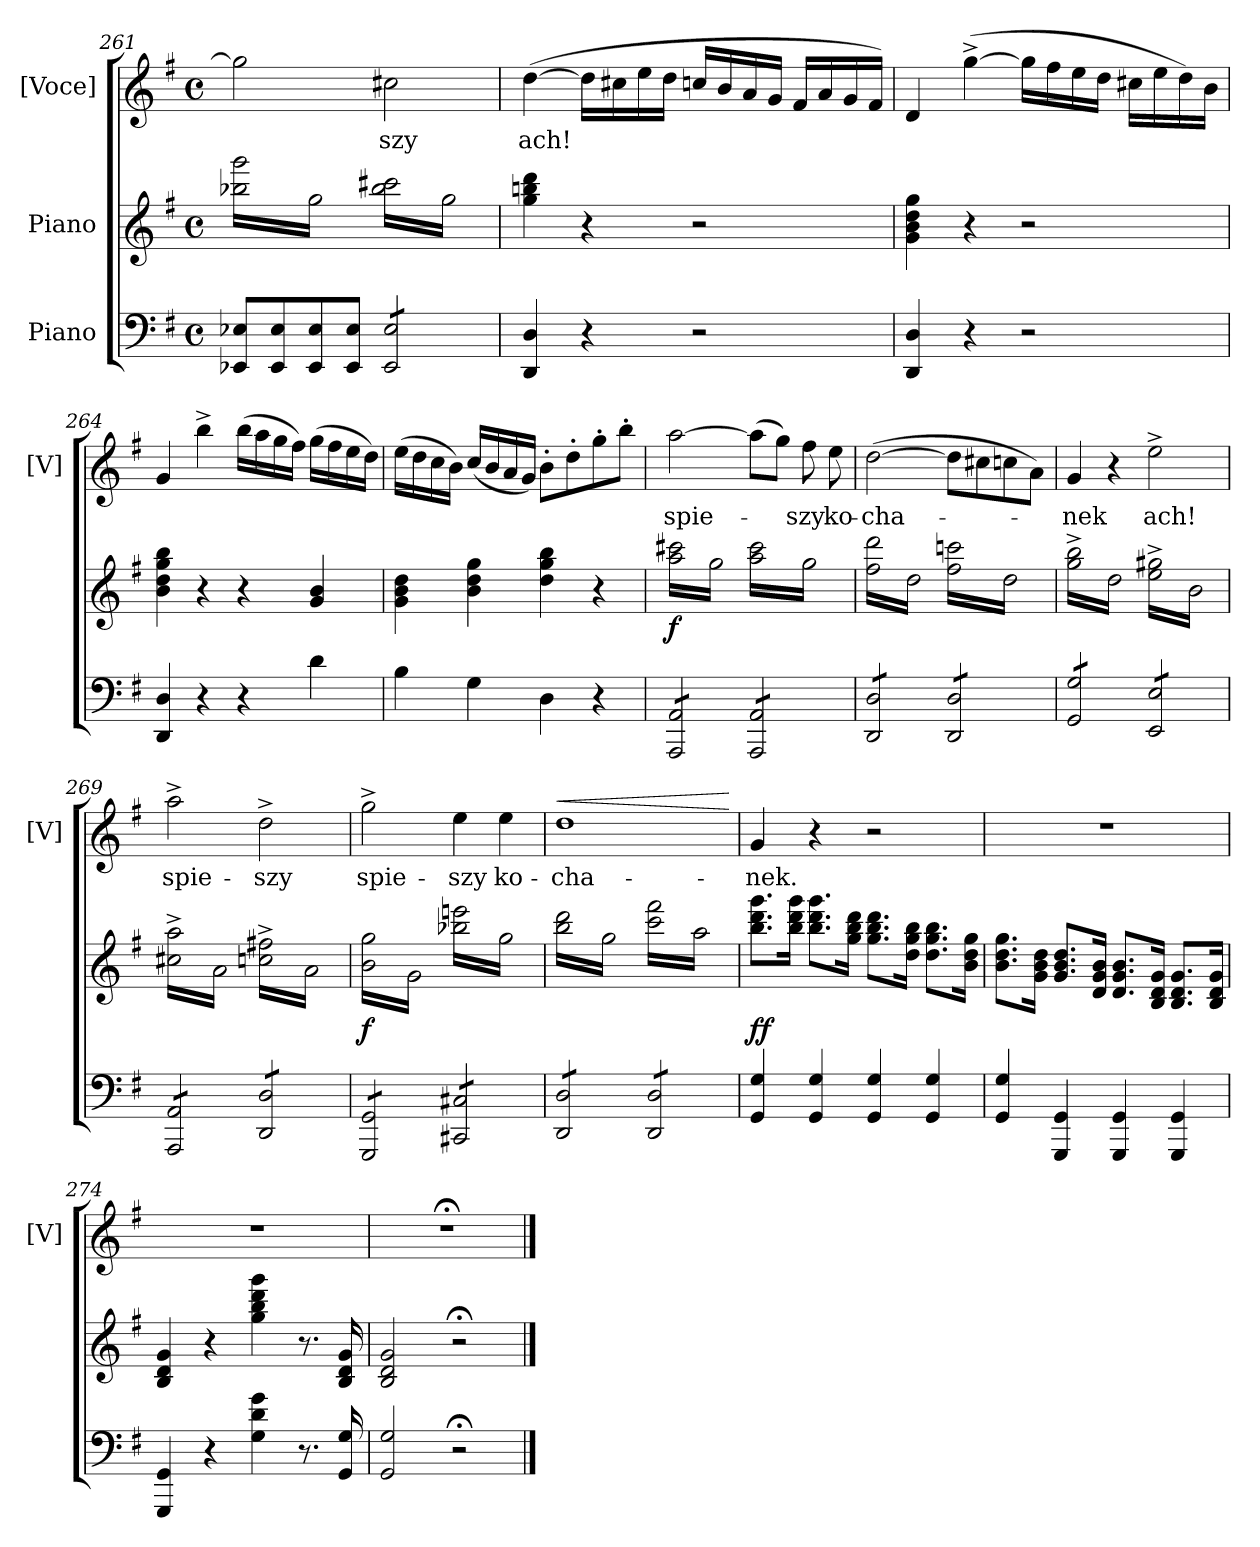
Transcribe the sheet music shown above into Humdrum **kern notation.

**kern	**kern	**dynam	**kern	**text	**dynam
*part3	*part2	*part2	*part1	*part1	*part1
*staff3	*staff2	*staff2	*staff1	*staff1	*staff1
*I"Piano	*I"Piano	*	*I"[Voce]	*	*
*	*	*	*I'[V]	*	*
*clefF4	*clefG2	*	*clefG2	*	*
*k[f#]	*k[f#]	*	*k[f#]	*	*
*G:	*G:	*	*G:	*	*
*M4/4	*M4/4	*	*M4/4	*	*
*met(c)	*met(c)	*	*met(c)	*	*
=261	=261	=261	=261	=261	=261
*	*tremolo	*	*	*	*
8EE-X/ 8E-X/L	16bb-X\ 16ggg\LL	.	2gg\]	.	.
.	16gg\	.	.	.	.
8EE-/ 8E-/	16bb-X\ 16ggg\	.	.	.	.
.	16gg\	.	.	.	.
8EE-/ 8E-/	16bb-X\ 16ggg\	.	.	.	.
.	16gg\	.	.	.	.
8EE-/ 8E-/J	16bb-X\ 16ggg\	.	.	.	.
.	16gg\JJ	.	.	.	.
*tremolo	*	*	*	*	*
8EE-/ 8E-/L	16bb-\ 16ccc#X\LL	.	2cc#X\	-szy	.
.	16gg\	.	.	.	.
8EE-/ 8E-/	16bb-\ 16ccc#X\	.	.	.	.
.	16gg\	.	.	.	.
8EE-/ 8E-/	16bb-\ 16ccc#X\	.	.	.	.
.	16gg\	.	.	.	.
8EE-/ 8E-/J	16bb-\ 16ccc#X\	.	.	.	.
*Xtremolo	*	*	*	*	*
.	16gg\JJ	.	.	.	.
*	*Xtremolo	*	*	*	*
=262	=262	=262	=262	=262	=262
4DD/ 4D/	4gg\ 4bbn\ 4ddd\	.	([4dd\	ach!	.
.	.	.	.	.	.
.	.	.	.	.	.
.	.	.	.	.	.
4r	4r	.	16dd\LL]	.	.
.	.	.	16cc#X\	.	.
.	.	.	16ee\	.	.
.	.	.	16dd\JJ	.	.
2r	2r	.	16ccn/LL	.	.
.	.	.	16b/	.	.
.	.	.	16a/	.	.
.	.	.	16g/JJ	.	.
.	.	.	16f#/LL	.	.
.	.	.	16a/	.	.
.	.	.	16g/	.	.
.	.	.	16f#/JJ)	.	.
=263	=263	=263	=263	=263	=263
4DD/ 4D/	4g\ 4b\ 4dd\ 4gg\	.	4d/	.	.
4r	4r	.	([4gg^\	.	.
2r	2r	.	16gg\LL]	.	.
.	.	.	16ff#\	.	.
.	.	.	16ee\	.	.
.	.	.	16dd\JJ	.	.
.	.	.	16cc#X\LL	.	.
.	.	.	16ee\	.	.
.	.	.	16dd\)	.	.
.	.	.	16b\JJ	.	.
=264	=264	=264	=264	=264	=264
4DD/ 4D/	4b\ 4dd\ 4gg\ 4bb\	.	4g/	.	.
4r	4r	.	4bb^\	.	.
4r	4r	.	(16bb\LL	.	.
.	.	.	16aa\	.	.
.	.	.	16gg\	.	.
.	.	.	16ff#\JJ)	.	.
4d\	4g/ 4b/	.	(16gg\LL	.	.
.	.	.	16ff#\	.	.
.	.	.	16ee\	.	.
.	.	.	16dd\JJ)	.	.
=265	=265	=265	=265	=265	=265
4B\	4g\ 4b\ 4dd\	.	(16ee\LL	.	.
.	.	.	16dd\	.	.
.	.	.	16cc\	.	.
.	.	.	16b\JJ)	.	.
4G\	4b\ 4dd\ 4gg\	.	(16cc/LL	.	.
.	.	.	16b/	.	.
.	.	.	16a/	.	.
.	.	.	16g/JJ)	.	.
4D\	4dd\ 4gg\ 4bb\	.	8b'\L	.	.
.	.	.	8dd'\	.	.
4r	4r	.	8gg'\	.	.
.	.	.	8bb'\J	.	.
=266	=266	=266	=266	=266	=266
*tremolo	*	*	*	*	*
*	*tremolo	*	*	*	*
8AAA/ 8AA/L	16aa\ 16ccc#X\LL	f	[2aa\	spie-	.
.	16gg\	.	.	.	.
8AAA/ 8AA/	16aa\ 16ccc#X\	.	.	.	.
.	16gg\	.	.	.	.
8AAA/ 8AA/	16aa\ 16ccc#X\	.	.	.	.
.	16gg\	.	.	.	.
8AAA/ 8AA/J	16aa\ 16ccc#X\	.	.	.	.
.	16gg\JJ	.	.	.	.
8AAA/ 8AA/L	16aa\ 16ccc#\LL	.	(8aa\L]	.	.
.	16gg\	.	.	.	.
8AAA/ 8AA/	16aa\ 16ccc#\	.	8gg\J)	.	.
.	16gg\	.	.	.	.
8AAA/ 8AA/	16aa\ 16ccc#\	.	8ff#\	-szy	.
.	16gg\	.	.	.	.
8AAA/ 8AA/J	16aa\ 16ccc#\	.	8ee\	ko-	.
.	16gg\JJ	.	.	.	.
=267	=267	=267	=267	=267	=267
8DD/ 8D/L	16ff#\ 16ddd\LL	.	([2dd\	-cha-	.
.	16dd\	.	.	.	.
8DD/ 8D/	16ff#\ 16ddd\	.	.	.	.
.	16dd\	.	.	.	.
8DD/ 8D/	16ff#\ 16ddd\	.	.	.	.
.	16dd\	.	.	.	.
8DD/ 8D/J	16ff#\ 16ddd\	.	.	.	.
.	16dd\JJ	.	.	.	.
8DD/ 8D/L	16ff#\ 16cccn\LL	.	8dd\L]	.	.
.	16dd\	.	.	.	.
8DD/ 8D/	16ff#\ 16cccn\	.	8cc#X\	.	.
.	16dd\	.	.	.	.
8DD/ 8D/	16ff#\ 16cccn\	.	8ccn\	.	.
.	16dd\	.	.	.	.
8DD/ 8D/J	16ff#\ 16cccn\	.	8a\J)	.	.
.	16dd\JJ	.	.	.	.
=268	=268	=268	=268	=268	=268
8GG/ 8G/L	16gg^\ 16bb^\LL	.	4g/	-nek	.
.	16dd\	.	.	.	.
8GG/ 8G/	16gg^\ 16bb^\	.	.	.	.
.	16dd\	.	.	.	.
8GG/ 8G/	16gg^\ 16bb^\	.	4r	.	.
.	16dd\	.	.	.	.
8GG/ 8G/J	16gg^\ 16bb^\	.	.	.	.
.	16dd\JJ	.	.	.	.
8EE/ 8E/L	16ee^\ 16gg#X^\LL	.	2ee^\	ach!	.
.	16b\	.	.	.	.
8EE/ 8E/	16ee^\ 16gg#X^\	.	.	.	.
.	16b\	.	.	.	.
8EE/ 8E/	16ee^\ 16gg#X^\	.	.	.	.
.	16b\	.	.	.	.
8EE/ 8E/J	16ee^\ 16gg#X^\	.	.	.	.
.	16b\JJ	.	.	.	.
=269	=269	=269	=269	=269	=269
8AAA/ 8AA/L	16cc#X^\ 16aa^\LL	.	2aa^\	spie-	.
.	16a\	.	.	.	.
8AAA/ 8AA/	16cc#X^\ 16aa^\	.	.	.	.
.	16a\	.	.	.	.
8AAA/ 8AA/	16cc#X^\ 16aa^\	.	.	.	.
.	16a\	.	.	.	.
8AAA/ 8AA/J	16cc#X^\ 16aa^\	.	.	.	.
.	16a\JJ	.	.	.	.
8DD/ 8D/L	16ccn^\ 16ff#X^\LL	.	2dd^\	-szy	.
.	16a\	.	.	.	.
8DD/ 8D/	16ccn^\ 16ff#X^\	.	.	.	.
.	16a\	.	.	.	.
8DD/ 8D/	16ccn^\ 16ff#X^\	.	.	.	.
.	16a\	.	.	.	.
8DD/ 8D/J	16ccn^\ 16ff#X^\	.	.	.	.
.	16a\JJ	.	.	.	.
=270	=270	=270	=270	=270	=270
8GGG/ 8GG/L	16b\ 16gg\LL	f	2gg^\	spie-	.
.	16g\	.	.	.	.
8GGG/ 8GG/	16b\ 16gg\	.	.	.	.
.	16g\	.	.	.	.
8GGG/ 8GG/	16b\ 16gg\	.	.	.	.
.	16g\	.	.	.	.
8GGG/ 8GG/J	16b\ 16gg\	.	.	.	.
.	16g\JJ	.	.	.	.
8CC#X/ 8C#X/L	16bb-X\ 16eeen\LL	.	4ee\	-szy	.
.	16gg\	.	.	.	.
8CC#X/ 8C#X/	16bb-X\ 16eeen\	.	.	.	.
.	16gg\	.	.	.	.
8CC#X/ 8C#X/	16bb-X\ 16eeen\	.	4ee\	ko-	.
.	16gg\	.	.	.	.
8CC#X/ 8C#X/J	16bb-X\ 16eeen\	.	.	.	.
.	16gg\JJ	.	.	.	.
=271	=271	=271	=271	=271	=271
!	!	!	!	!	!LO:HP:a
8DD/ 8D/L	16bb\ 16ddd\LL	.	1dd	-cha-	<
.	16gg\	.	.	.	.
8DD/ 8D/	16bb\ 16ddd\	.	.	.	.
.	16gg\	.	.	.	.
8DD/ 8D/	16bb\ 16ddd\	.	.	.	.
.	16gg\	.	.	.	.
8DD/ 8D/J	16bb\ 16ddd\	.	.	.	.
.	16gg\JJ	.	.	.	.
8DD/ 8D/L	16ccc\ 16fff#\LL	.	.	.	.
.	16aa\	.	.	.	.
8DD/ 8D/	16ccc\ 16fff#\	.	.	.	.
.	16aa\	.	.	.	.
8DD/ 8D/	16ccc\ 16fff#\	.	.	.	.
.	16aa\	.	.	.	.
8DD/ 8D/J	16ccc\ 16fff#\	.	.	.	.
*Xtremolo	*	*	*	*	*
.	16aa\JJ	.	.	.	.
*	*Xtremolo	*	*	*	*
.	.	.	.	.	[
=272	=272	=272	=272	=272	=272
4GG/ 4G/	8.bb\ 8.ddd\ 8.ggg\L	ff	4g/	-nek.	.
.	.	.	.	.	.
.	.	.	.	.	.
.	16bb\ 16ddd\ 16ggg\Jk	.	.	.	.
4GG/ 4G/	8.bb\ 8.ddd\ 8.ggg\L	.	4r	.	.
.	16gg\ 16bb\ 16ddd\Jk	.	.	.	.
4GG/ 4G/	8.gg\ 8.bb\ 8.ddd\L	.	2r	.	.
.	16dd\ 16gg\ 16bb\Jk	.	.	.	.
4GG/ 4G/	8.dd\ 8.gg\ 8.bb\L	.	.	.	.
.	16b\ 16dd\ 16gg\Jk	.	.	.	.
=273	=273	=273	=273	=273	=273
4GG/ 4G/	8.b\ 8.dd\ 8.gg\L	.	1r	.	.
.	16g\ 16b\ 16dd\Jk	.	.	.	.
4GGG/ 4GG/	8.g/ 8.b/ 8.dd/L	.	.	.	.
.	16d/ 16g/ 16b/Jk	.	.	.	.
4GGG/ 4GG/	8.d/ 8.g/ 8.b/L	.	.	.	.
.	16B/ 16d/ 16g/Jk	.	.	.	.
4GGG/ 4GG/	8.B/ 8.d/ 8.g/L	.	.	.	.
.	16B/ 16d/ 16g/Jk	.	.	.	.
=274	=274	=274	=274	=274	=274
4GGG/ 4GG/	4B/ 4d/ 4g/	.	1r	.	.
4r	4r	.	.	.	.
4G\ 4d\ 4g\	4gg\ 4bb\ 4ddd\ 4ggg\	.	.	.	.
8.r	8.r	.	.	.	.
16GG/ 16G/	16B/ 16d/ 16g/	.	.	.	.
=275	=275	=275	=275	=275	=275
2GG/ 2G/	2B/ 2d/ 2g/	.	1r;<	.	.
2r;<	2r;<	.	.	.	.
==	==	==	==	==	==
*-	*-	*-	*-	*-	*-
